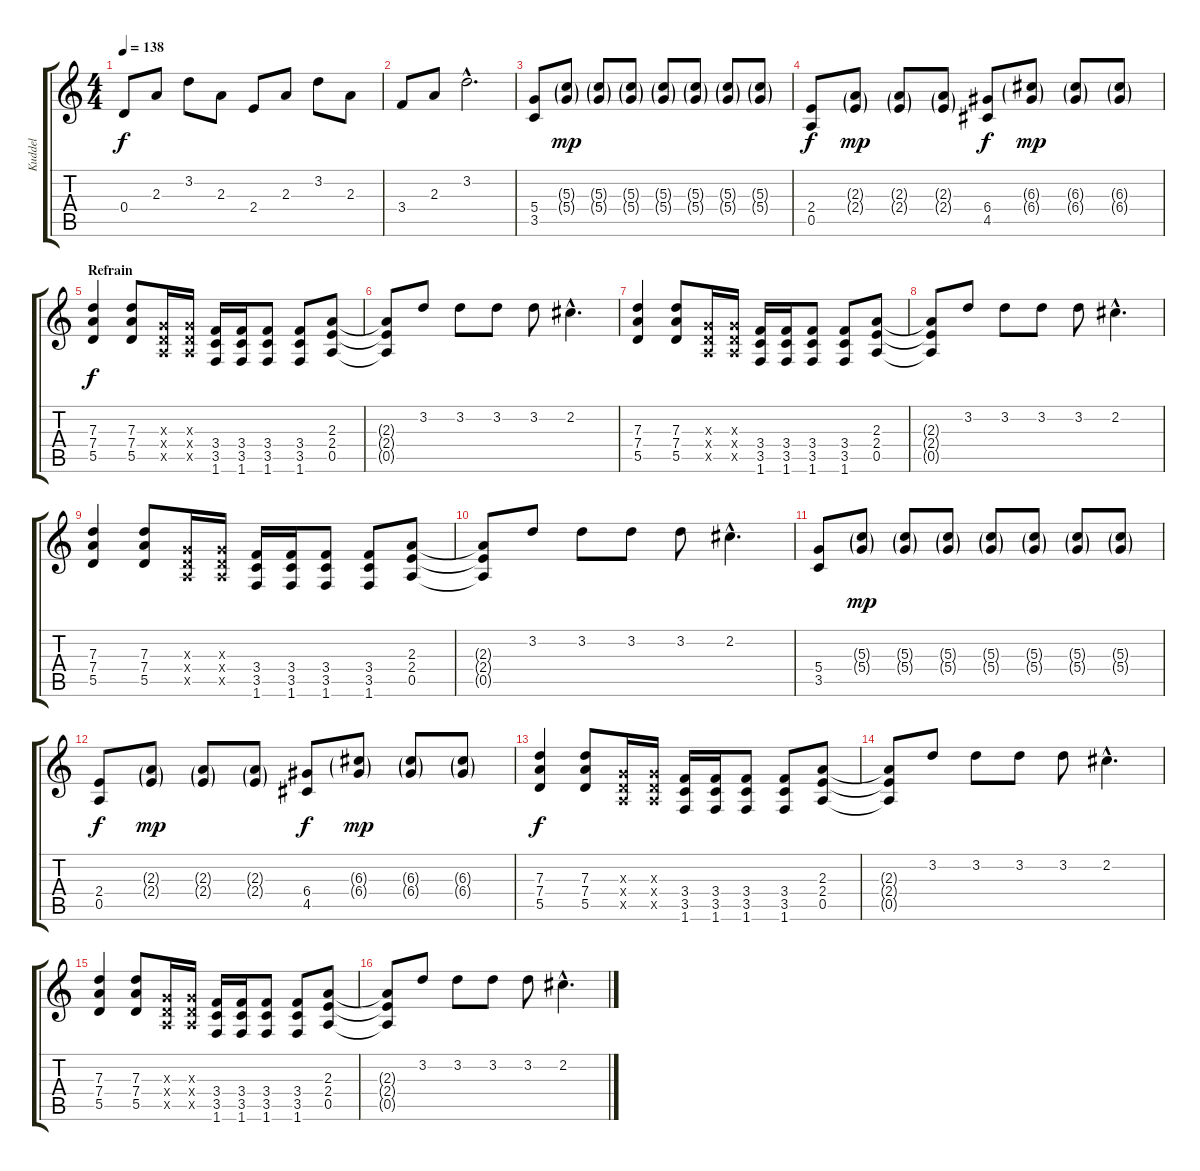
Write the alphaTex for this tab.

\track ("Kuddel" "Kuddel") {instrument acousticguitarsteel}
\staff {score tabs}
\tuning (E4 B3 G3 D3 A2 E2) {hide}
\ts (4 4)
\tempo 138
\clef g2
\ks c
0.4.8{dy f} 2.3.8 3.2.8 2.3.8 2.4.8 2.3.8 3.2.8 2.3.8 |
3.4.8 2.3.8 3.2{hac}.2{d} |
(5.4 3.5).8 (5.3{g} 5.4{g}).8{dy mp} (5.3{g} 5.4{g}).8 (5.3{g} 5.4{g}).8 (5.3{g} 5.4{g}).8 (5.3{g} 5.4{g}).8 (5.3{g} 5.4{g}).8 (5.3{g} 5.4{g}).8 |
(2.4 0.5).8{dy f} (2.3{g} 2.4{g}).8{dy mp} (2.3{g} 2.4{g}).8 (2.3{g} 2.4{g}).8 (6.4 4.5).8{dy f} (6.3{g} 6.4{g}).8{dy mp} (6.3{g} 6.4{g}).8 (6.3{g} 6.4{g}).8 |
\section ("" "Refrain")
(7.3 7.4 5.5).4{dy f} (7.3 7.4 5.5).8 (0.3{x} 0.4{x} 0.5{x}).16 (0.3{x} 0.4{x} 0.5{x}).16 (3.4 3.5 1.6).16 (3.4 3.5 1.6).16 (3.4 3.5 1.6).8 (3.4 3.5 1.6).8 (2.3 2.4 0.5).8 |
(2.3{t} 2.4{t} 0.5{t}).8 3.2.8 3.2.8 3.2.8 3.2.8 2.2{hac}.4{d} |
(7.3 7.4 5.5).4 (7.3 7.4 5.5).8 (0.3{x} 0.4{x} 0.5{x}).16 (0.3{x} 0.4{x} 0.5{x}).16 (3.4 3.5 1.6).16 (3.4 3.5 1.6).16 (3.4 3.5 1.6).8 (3.4 3.5 1.6).8 (2.3 2.4 0.5).8 |
(2.3{t} 2.4{t} 0.5{t}).8 3.2.8 3.2.8 3.2.8 3.2.8 2.2{hac}.4{d} |
(7.3 7.4 5.5).4 (7.3 7.4 5.5).8 (0.3{x} 0.4{x} 0.5{x}).16 (0.3{x} 0.4{x} 0.5{x}).16 (3.4 3.5 1.6).16 (3.4 3.5 1.6).16 (3.4 3.5 1.6).8 (3.4 3.5 1.6).8 (2.3 2.4 0.5).8 |
(2.3{t} 2.4{t} 0.5{t}).8 3.2.8 3.2.8 3.2.8 3.2.8 2.2{hac}.4{d} |
(5.4 3.5).8 (5.3{g} 5.4{g}).8{dy mp} (5.3{g} 5.4{g}).8 (5.3{g} 5.4{g}).8 (5.3{g} 5.4{g}).8 (5.3{g} 5.4{g}).8 (5.3{g} 5.4{g}).8 (5.3{g} 5.4{g}).8 |
(2.4 0.5).8{dy f} (2.3{g} 2.4{g}).8{dy mp} (2.3{g} 2.4{g}).8 (2.3{g} 2.4{g}).8 (6.4 4.5).8{dy f} (6.3{g} 6.4{g}).8{dy mp} (6.3{g} 6.4{g}).8 (6.3{g} 6.4{g}).8 |
(7.3 7.4 5.5).4{dy f} (7.3 7.4 5.5).8 (0.3{x} 0.4{x} 0.5{x}).16 (0.3{x} 0.4{x} 0.5{x}).16 (3.4 3.5 1.6).16 (3.4 3.5 1.6).16 (3.4 3.5 1.6).8 (3.4 3.5 1.6).8 (2.3 2.4 0.5).8 |
(2.3{t} 2.4{t} 0.5{t}).8 3.2.8 3.2.8 3.2.8 3.2.8 2.2{hac}.4{d} |
(7.3 7.4 5.5).4 (7.3 7.4 5.5).8 (0.3{x} 0.4{x} 0.5{x}).16 (0.3{x} 0.4{x} 0.5{x}).16 (3.4 3.5 1.6).16 (3.4 3.5 1.6).16 (3.4 3.5 1.6).8 (3.4 3.5 1.6).8 (2.3 2.4 0.5).8 |
(2.3{t} 2.4{t} 0.5{t}).8 3.2.8 3.2.8 3.2.8 3.2.8 2.2{hac}.4{d}
